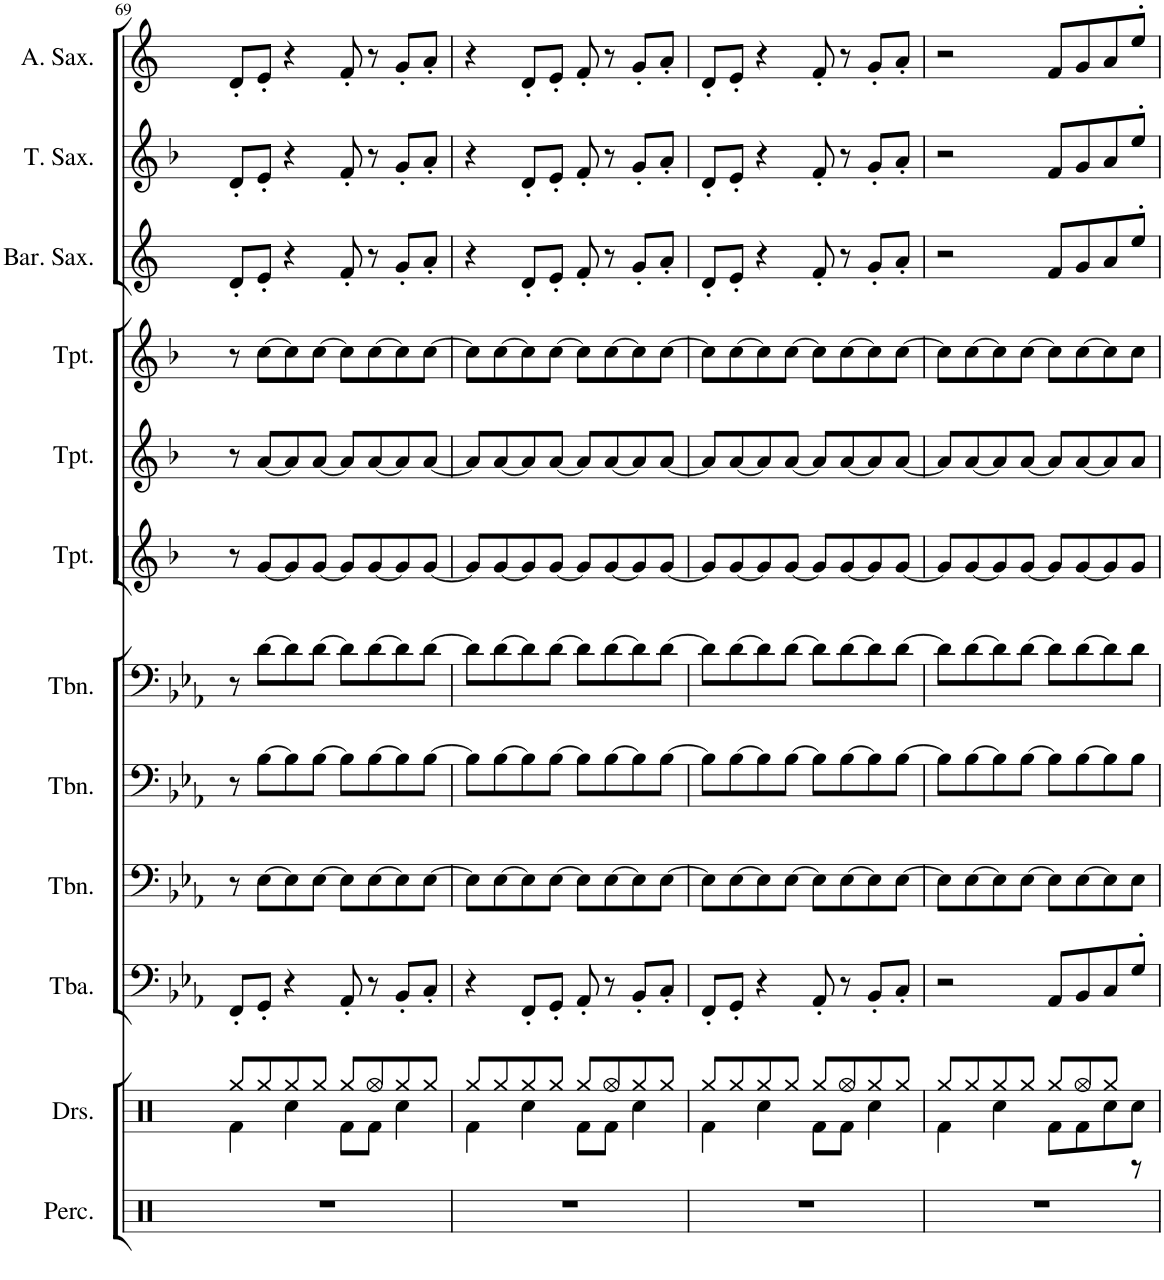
**kern	**kern	**kern	**kern	**kern	**kern	**kern	**kern	**kern	**kern	**kern	**kern
*part12	*part11	*part10	*part9	*part8	*part7	*part6	*part5	*part4	*part3	*part2	*part1
*staff12	*staff11	*staff10	*staff9	*staff8	*staff7	*staff6	*staff5	*staff4	*staff3	*staff2	*staff1
*I"Percussion	*I"Drumset	*I"Tuba	*I"Trombone	*I"Trombone	*I"Trombone	*I"Trumpet	*I"Trumpet	*I"Trumpet	*I"Baritone Saxophone	*I"Tenor Saxophone	*I"Alto Saxophone
*I'Perc.	*I'Drs.	*I'Tba.	*I'Tbn.	*I'Tbn.	*I'Tbn.	*I'Tpt.	*I'Tpt.	*I'Tpt.	*I'Bar. Sax.	*I'T. Sax.	*I'A. Sax.
!!LO:PB:g=z
*clefX	*clefX	*clefF4	*clefF4	*clefF4	*clefF4	*clefG2	*clefG2	*clefG2	*clefG2	*clefG2	*clefG2
*	*	*	*	*	*	*Trd1c2	*Trd1c2	*Trd1c2	*Trd12c21	*Trd8c14	*Trd5c9
*k[]	*k[]	*k[b-e-a-]	*k[b-e-a-]	*k[b-e-a-]	*k[b-e-a-]	*k[b-]	*k[b-]	*k[b-]	*k[]	*k[b-]	*k[]
*M4/4	*M4/4	*M4/4	*M4/4	*M4/4	*M4/4	*M4/4	*M4/4	*M4/4	*M4/4	*M4/4	*M4/4
=69	=69	=69	=69	=69	=69	=69	=69	=69	=69	=69	=69
*	*^	*	*	*	*	*	*	*	*	*	*
1r	4Rf\	8Rgg/L	8FF'</L	8r	8r	8r	8r	8r	8r	8d'</L	8d'</L	8d'</L
.	.	8Rgg/	8GG'</J	[8E-\L	[8B-\L	[8d\L	[8g/L	[8a/L	[8cc\L	8e'</J	8e'</J	8e'</J
.	4Rcc\	8Rgg/	4r	8E-\]	8B-\]	8d\]	8g/]	8a/]	8cc\]	4r	4r	4r
.	.	8Rgg/J	.	[8E-\J	[8B-\J	[8d\J	[8g/J	[8a/J	[8cc\J	.	.	.
.	8Rf\L	8Rgg/L	8AA-'</	8E-\L]	8B-\L]	8d\L]	8g/L]	8a/L]	8cc\L]	8f'</	8f'</	8f'</
.	8Rf\J	8Rgg/	8r	[8E-\	[8B-\	[8d\	[8g/	[8a/	[8cc\	8r	8r	8r
.	4Rcc\	8Rgg/	8BB-'</L	8E-\]	8B-\]	8d\]	8g/]	8a/]	8cc\]	8g'</L	8g'</L	8g'</L
.	.	8Rgg/J	8C'</J	[8E-\J	[8B-\J	[8d\J	[8g/J	[8a/J	[8cc\J	8a'</J	8a'</J	8a'</J
=70	=70	=70	=70	=70	=70	=70	=70	=70	=70	=70	=70	=70
1r	4Rf\	8Rgg/L	4r	8E-\L]	8B-\L]	8d\L]	8g/L]	8a/L]	8cc\L]	4r	4r	4r
.	.	8Rgg/	.	[8E-\	[8B-\	[8d\	[8g/	[8a/	[8cc\	.	.	.
.	4Rcc\	8Rgg/	8FF'</L	8E-\]	8B-\]	8d\]	8g/]	8a/]	8cc\]	8d'</L	8d'</L	8d'</L
.	.	8Rgg/J	8GG'</J	[8E-\J	[8B-\J	[8d\J	[8g/J	[8a/J	[8cc\J	8e'</J	8e'</J	8e'</J
.	8Rf\L	8Rgg/L	8AA-'</	8E-\L]	8B-\L]	8d\L]	8g/L]	8a/L]	8cc\L]	8f'</	8f'</	8f'</
.	8Rf\J	8Rgg/	8r	[8E-\	[8B-\	[8d\	[8g/	[8a/	[8cc\	8r	8r	8r
.	4Rcc\	8Rgg/	8BB-'</L	8E-\]	8B-\]	8d\]	8g/]	8a/]	8cc\]	8g'</L	8g'</L	8g'</L
.	.	8Rgg/J	8C'</J	[8E-\J	[8B-\J	[8d\J	[8g/J	[8a/J	[8cc\J	8a'</J	8a'</J	8a'</J
=71	=71	=71	=71	=71	=71	=71	=71	=71	=71	=71	=71	=71
1r	4Rf\	8Rgg/L	8FF'</L	8E-\L]	8B-\L]	8d\L]	8g/L]	8a/L]	8cc\L]	8d'</L	8d'</L	8d'</L
.	.	8Rgg/	8GG'</J	[8E-\	[8B-\	[8d\	[8g/	[8a/	[8cc\	8e'</J	8e'</J	8e'</J
.	4Rcc\	8Rgg/	4r	8E-\]	8B-\]	8d\]	8g/]	8a/]	8cc\]	4r	4r	4r
.	.	8Rgg/J	.	[8E-\J	[8B-\J	[8d\J	[8g/J	[8a/J	[8cc\J	.	.	.
.	8Rf\L	8Rgg/L	8AA-'</	8E-\L]	8B-\L]	8d\L]	8g/L]	8a/L]	8cc\L]	8f'</	8f'</	8f'</
.	8Rf\J	8Rgg/	8r	[8E-\	[8B-\	[8d\	[8g/	[8a/	[8cc\	8r	8r	8r
.	4Rcc\	8Rgg/	8BB-'</L	8E-\]	8B-\]	8d\]	8g/]	8a/]	8cc\]	8g'</L	8g'</L	8g'</L
.	.	8Rgg/J	8C'</J	[8E-\J	[8B-\J	[8d\J	[8g/J	[8a/J	[8cc\J	8a'</J	8a'</J	8a'</J
=72	=72	=72	=72	=72	=72	=72	=72	=72	=72	=72	=72	=72
1r	4Rf\	8Rgg/L	2r	8E-\L]	8B-\L]	8d\L]	8g/L]	8a/L]	8cc\L]	2r	2r	2r
.	.	8Rgg/	.	[8E-\	[8B-\	[8d\	[8g/	[8a/	[8cc\	.	.	.
.	4Rcc\	8Rgg/	.	8E-\]	8B-\]	8d\]	8g/]	8a/]	8cc\]	.	.	.
.	.	8Rgg/J	.	[8E-\J	[8B-\J	[8d\J	[8g/J	[8a/J	[8cc\J	.	.	.
.	8Rf\L	8Rgg/L	8AA-/L	8E-\L]	8B-\L]	8d\L]	8g/L]	8a/L]	8cc\L]	8f/L	8f/L	8f/L
.	8Rf\	8Rgg/	8BB-/	[8E-\	[8B-\	[8d\	[8g/	[8a/	[8cc\	8g/	8g/	8g/
.	8Rcc\	8Rgg/J	8C/	8E-\]	8B-\]	8d\]	8g/]	8a/]	8cc\]	8a/	8a/	8a/
.	8Rcc\J	8r	8G'>/J	8E-\J	8B-\J	8d\J	8g/J	8a/J	8cc\J	8ee'>/J	8ee'>/J	8ee'>/J
*	*v	*v	*	*	*	*	*	*	*	*	*	*
=	=	=	=	=	=	=	=	=	=	=	=
*-	*-	*-	*-	*-	*-	*-	*-	*-	*-	*-	*-
